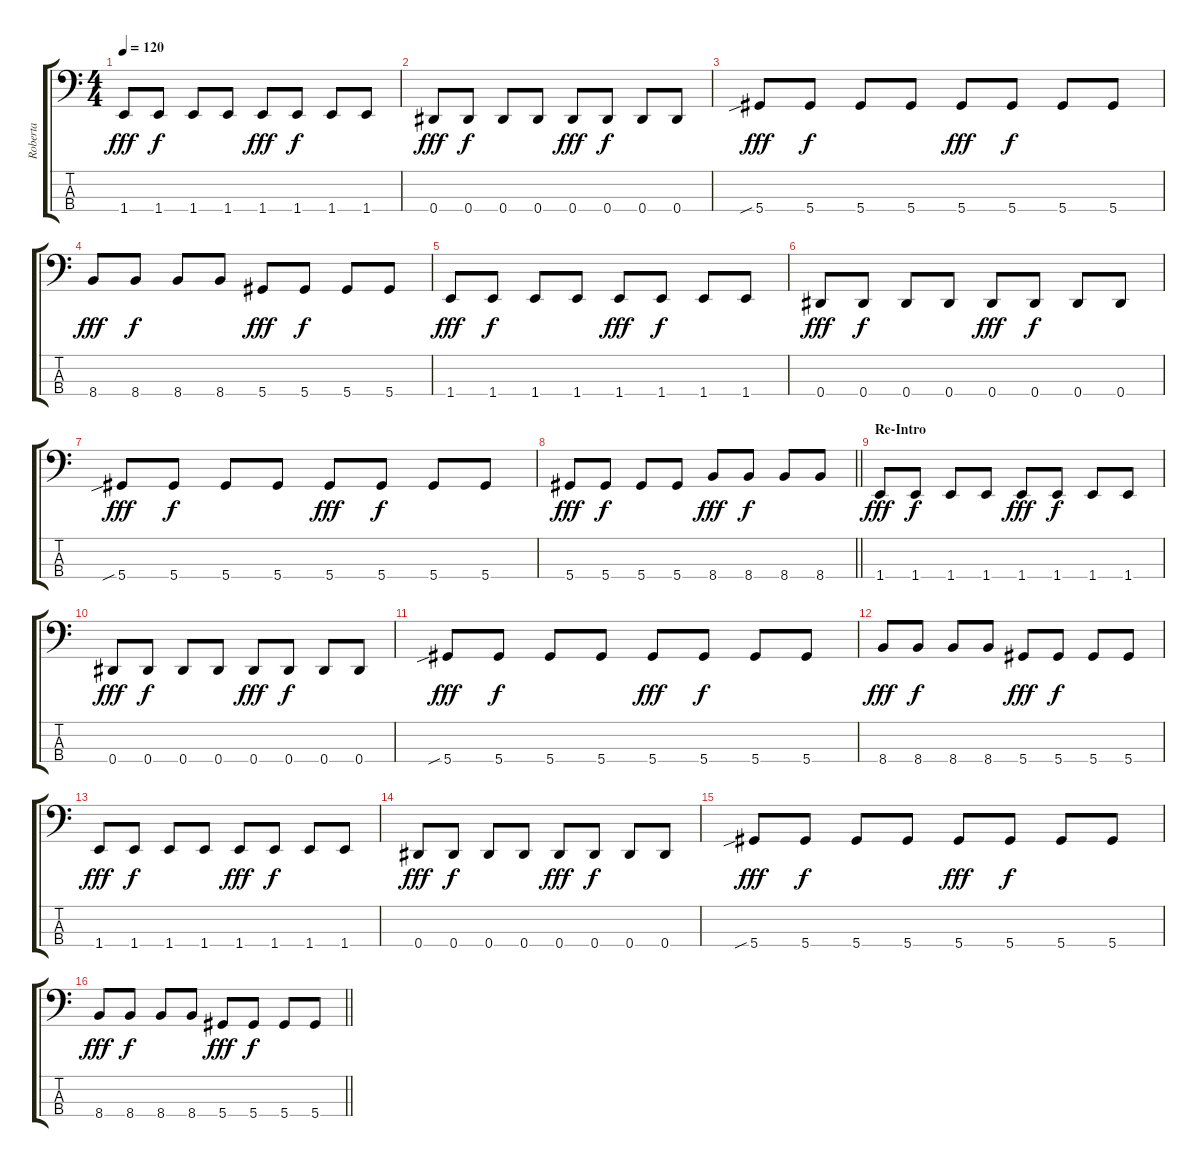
\track ("Roberta" "Roberta") {instrument distortionguitar}
\staff {score tabs}
\tuning (Gb2 Db2 Ab1 Eb1) {hide}
\ts (4 4)
\tempo 120
\clef f4
\ks c
1.4.8{dy fff} 1.4.8{dy f} 1.4.8 1.4.8 1.4.8{dy fff} 1.4.8{dy f} 1.4.8 1.4.8 |
0.4.8{dy fff} 0.4.8{dy f} 0.4.8 0.4.8 0.4.8{dy fff} 0.4.8{dy f} 0.4.8 0.4.8 |
5.4{sib}.8{dy fff} 5.4.8{dy f} 5.4.8 5.4.8 5.4.8{dy fff} 5.4.8{dy f} 5.4.8 5.4.8 |
8.4.8{dy fff} 8.4.8{dy f} 8.4.8 8.4.8 5.4.8{dy fff} 5.4.8{dy f} 5.4.8 5.4.8 |
1.4.8{dy fff} 1.4.8{dy f} 1.4.8 1.4.8 1.4.8{dy fff} 1.4.8{dy f} 1.4.8 1.4.8 |
0.4.8{dy fff} 0.4.8{dy f} 0.4.8 0.4.8 0.4.8{dy fff} 0.4.8{dy f} 0.4.8 0.4.8 |
5.4{sib}.8{dy fff} 5.4.8{dy f} 5.4.8 5.4.8 5.4.8{dy fff} 5.4.8{dy f} 5.4.8 5.4.8 |
\barLineRight lightlight
5.4.8{dy fff} 5.4.8{dy f} 5.4.8 5.4.8 8.4.8{dy fff} 8.4.8{dy f} 8.4.8 8.4.8 |
\section ("" "Re-Intro")
1.4.8{dy fff} 1.4.8{dy f} 1.4.8 1.4.8 1.4.8{dy fff} 1.4.8{dy f} 1.4.8 1.4.8 |
0.4.8{dy fff} 0.4.8{dy f} 0.4.8 0.4.8 0.4.8{dy fff} 0.4.8{dy f} 0.4.8 0.4.8 |
5.4{sib}.8{dy fff} 5.4.8{dy f} 5.4.8 5.4.8 5.4.8{dy fff} 5.4.8{dy f} 5.4.8 5.4.8 |
8.4.8{dy fff} 8.4.8{dy f} 8.4.8 8.4.8 5.4.8{dy fff} 5.4.8{dy f} 5.4.8 5.4.8 |
1.4.8{dy fff} 1.4.8{dy f} 1.4.8 1.4.8 1.4.8{dy fff} 1.4.8{dy f} 1.4.8 1.4.8 |
0.4.8{dy fff} 0.4.8{dy f} 0.4.8 0.4.8 0.4.8{dy fff} 0.4.8{dy f} 0.4.8 0.4.8 |
5.4{sib}.8{dy fff} 5.4.8{dy f} 5.4.8 5.4.8 5.4.8{dy fff} 5.4.8{dy f} 5.4.8 5.4.8 |
\barLineRight lightlight
8.4.8{dy fff} 8.4.8{dy f} 8.4.8 8.4.8 5.4.8{dy fff} 5.4.8{dy f} 5.4.8 5.4.8
